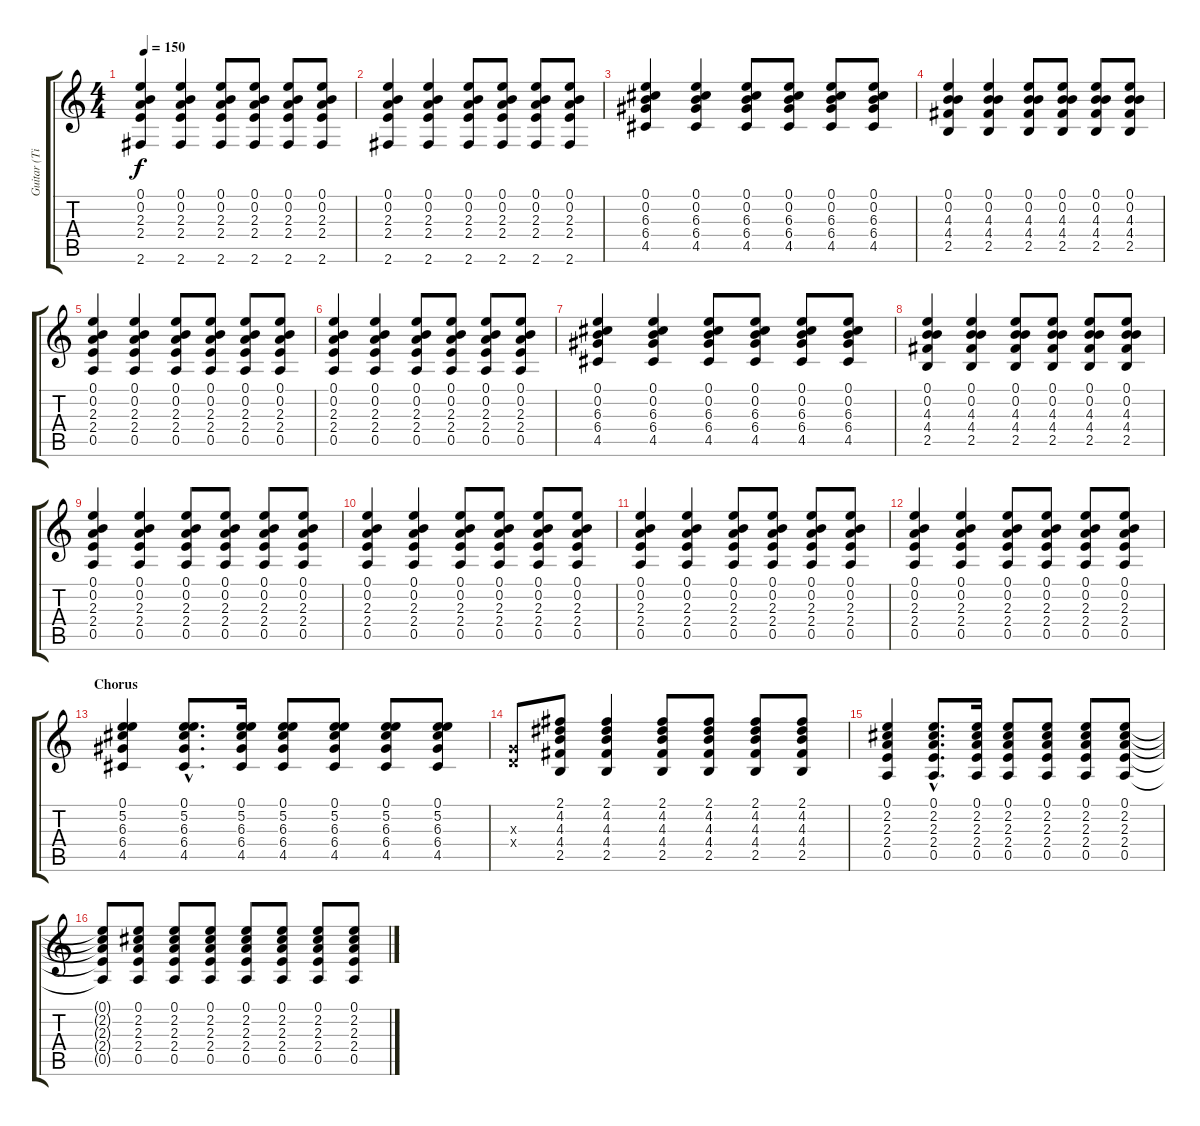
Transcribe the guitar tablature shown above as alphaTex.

\track ("Guitar (Tim)" "Guitar (Ti") {instrument overdrivenguitar}
\staff {score tabs}
\tuning (E4 B3 G3 D3 A2 E2) {hide}
\ts (4 4)
\tempo 150
\clef g2
\ks c
(0.1 0.2 2.3 2.4 2.6).4{dy f} (0.1 0.2 2.3 2.4 2.6).4 (0.1 0.2 2.3 2.4 2.6).8 (0.1 0.2 2.3 2.4 2.6).8 (0.1 0.2 2.3 2.4 2.6).8 (0.1 0.2 2.3 2.4 2.6).8 |
(0.1 0.2 2.3 2.4 2.6).4 (0.1 0.2 2.3 2.4 2.6).4 (0.1 0.2 2.3 2.4 2.6).8 (0.1 0.2 2.3 2.4 2.6).8 (0.1 0.2 2.3 2.4 2.6).8 (0.1 0.2 2.3 2.4 2.6).8 |
(0.1 0.2 6.3 6.4 4.5).4 (0.1 0.2 6.3 6.4 4.5).4 (0.1 0.2 6.3 6.4 4.5).8 (0.1 0.2 6.3 6.4 4.5).8 (0.1 0.2 6.3 6.4 4.5).8 (0.1 0.2 6.3 6.4 4.5).8 |
(0.1 0.2 4.3 4.4 2.5).4 (0.1 0.2 4.3 4.4 2.5).4 (0.1 0.2 4.3 4.4 2.5).8 (0.1 0.2 4.3 4.4 2.5).8 (0.1 0.2 4.3 4.4 2.5).8 (0.1 0.2 4.3 4.4 2.5).8 |
(0.1 0.2 2.3 2.4 0.5).4 (0.1 0.2 2.3 2.4 0.5).4 (0.1 0.2 2.3 2.4 0.5).8 (0.1 0.2 2.3 2.4 0.5).8 (0.1 0.2 2.3 2.4 0.5).8 (0.1 0.2 2.3 2.4 0.5).8 |
(0.1 0.2 2.3 2.4 0.5).4 (0.1 0.2 2.3 2.4 0.5).4 (0.1 0.2 2.3 2.4 0.5).8 (0.1 0.2 2.3 2.4 0.5).8 (0.1 0.2 2.3 2.4 0.5).8 (0.1 0.2 2.3 2.4 0.5).8 |
(0.1 0.2 6.3 6.4 4.5).4 (0.1 0.2 6.3 6.4 4.5).4 (0.1 0.2 6.3 6.4 4.5).8 (0.1 0.2 6.3 6.4 4.5).8 (0.1 0.2 6.3 6.4 4.5).8 (0.1 0.2 6.3 6.4 4.5).8 |
(0.1 0.2 4.3 4.4 2.5).4 (0.1 0.2 4.3 4.4 2.5).4 (0.1 0.2 4.3 4.4 2.5).8 (0.1 0.2 4.3 4.4 2.5).8 (0.1 0.2 4.3 4.4 2.5).8 (0.1 0.2 4.3 4.4 2.5).8 |
(0.1 0.2 2.3 2.4 0.5).4 (0.1 0.2 2.3 2.4 0.5).4 (0.1 0.2 2.3 2.4 0.5).8 (0.1 0.2 2.3 2.4 0.5).8 (0.1 0.2 2.3 2.4 0.5).8 (0.1 0.2 2.3 2.4 0.5).8 |
(0.1 0.2 2.3 2.4 0.5).4 (0.1 0.2 2.3 2.4 0.5).4 (0.1 0.2 2.3 2.4 0.5).8 (0.1 0.2 2.3 2.4 0.5).8 (0.1 0.2 2.3 2.4 0.5).8 (0.1 0.2 2.3 2.4 0.5).8 |
(0.1 0.2 2.3 2.4 0.5).4 (0.1 0.2 2.3 2.4 0.5).4 (0.1 0.2 2.3 2.4 0.5).8 (0.1 0.2 2.3 2.4 0.5).8 (0.1 0.2 2.3 2.4 0.5).8 (0.1 0.2 2.3 2.4 0.5).8 |
(0.1 0.2 2.3 2.4 0.5).4 (0.1 0.2 2.3 2.4 0.5).4 (0.1 0.2 2.3 2.4 0.5).8 (0.1 0.2 2.3 2.4 0.5).8 (0.1 0.2 2.3 2.4 0.5).8 (0.1 0.2 2.3 2.4 0.5).8 |
\section ("" "Chorus")
(0.1 5.2 6.3 6.4 4.5).4 (0.1{hac} 5.2{hac} 6.3{hac} 6.4{hac} 4.5{hac}).8{d} (0.1 5.2 6.3 6.4 4.5).16 (0.1 5.2 6.3 6.4 4.5).8 (0.1 5.2 6.3 6.4 4.5).8 (0.1 5.2 6.3 6.4 4.5).8 (0.1 5.2 6.3 6.4 4.5).8 |
(0.3{x} 0.4{x}).8 (2.1 4.2 4.3 4.4 2.5).8 (2.1 4.2 4.3 4.4 2.5).4 (2.1 4.2 4.3 4.4 2.5).8 (2.1 4.2 4.3 4.4 2.5).8 (2.1 4.2 4.3 4.4 2.5).8 (2.1 4.2 4.3 4.4 2.5).8 |
(0.1 2.2 2.3 2.4 0.5).4 (0.1{hac} 2.2{hac} 2.3{hac} 2.4{hac} 0.5{hac}).8{d} (0.1 2.2 2.3 2.4 0.5).16 (0.1 2.2 2.3 2.4 0.5).8 (0.1 2.2 2.3 2.4 0.5).8 (0.1 2.2 2.3 2.4 0.5).8 (0.1 2.2 2.3 2.4 0.5).8 |
(0.1{t} 2.2{t} 2.3{t} 2.4{t} 0.5{t}).8 (0.1 2.2 2.3 2.4 0.5).8 (0.1 2.2 2.3 2.4 0.5).8 (0.1 2.2 2.3 2.4 0.5).8 (0.1 2.2 2.3 2.4 0.5).8 (0.1 2.2 2.3 2.4 0.5).8 (0.1 2.2 2.3 2.4 0.5).8 (0.1 2.2 2.3 2.4 0.5).8
